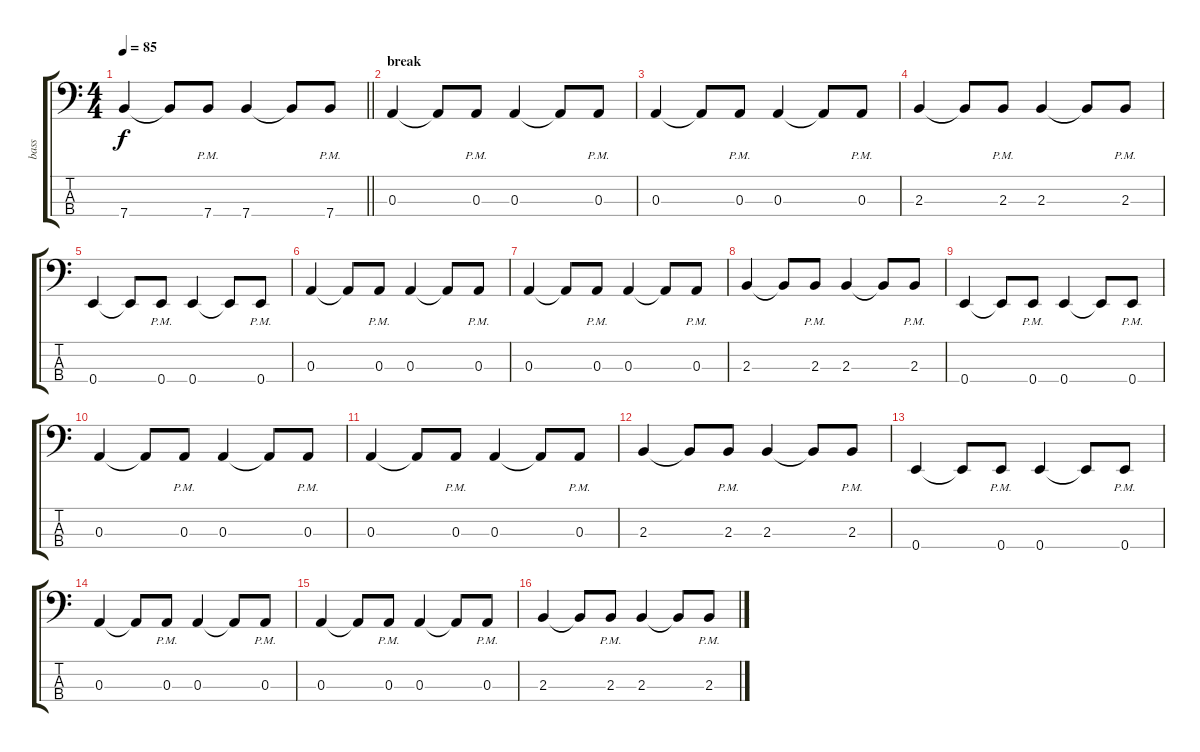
\track ("bass" "bass") {instrument acousticbass}
\staff {score tabs}
\tuning (G2 D2 A1 E1) {hide}
\ts (4 4)
\tempo 85
\clef f4
\barLineRight lightlight
\ks c
7.4.4{dy f} 7.4{t}.8 7.4{pm}.8 7.4.4 7.4{t}.8 7.4{pm}.8 |
\section ("" "break")
0.3.4 0.3{t}.8 0.3{pm}.8 0.3.4 0.3{t}.8 0.3{pm}.8 |
0.3.4 0.3{t}.8 0.3{pm}.8 0.3.4 0.3{t}.8 0.3{pm}.8 |
2.3.4 2.3{t}.8 2.3{pm}.8 2.3.4 2.3{t}.8 2.3{pm}.8 |
0.4.4 0.4{t}.8 0.4{pm}.8 0.4.4 0.4{t}.8 0.4{pm}.8 |
0.3.4 0.3{t}.8 0.3{pm}.8 0.3.4 0.3{t}.8 0.3{pm}.8 |
0.3.4 0.3{t}.8 0.3{pm}.8 0.3.4 0.3{t}.8 0.3{pm}.8 |
2.3.4 2.3{t}.8 2.3{pm}.8 2.3.4 2.3{t}.8 2.3{pm}.8 |
0.4.4 0.4{t}.8 0.4{pm}.8 0.4.4 0.4{t}.8 0.4{pm}.8 |
0.3.4 0.3{t}.8 0.3{pm}.8 0.3.4 0.3{t}.8 0.3{pm}.8 |
0.3.4 0.3{t}.8 0.3{pm}.8 0.3.4 0.3{t}.8 0.3{pm}.8 |
2.3.4 2.3{t}.8 2.3{pm}.8 2.3.4 2.3{t}.8 2.3{pm}.8 |
0.4.4 0.4{t}.8 0.4{pm}.8 0.4.4 0.4{t}.8 0.4{pm}.8 |
0.3.4 0.3{t}.8 0.3{pm}.8 0.3.4 0.3{t}.8 0.3{pm}.8 |
0.3.4 0.3{t}.8 0.3{pm}.8 0.3.4 0.3{t}.8 0.3{pm}.8 |
2.3.4 2.3{t}.8 2.3{pm}.8 2.3.4 2.3{t}.8 2.3{pm}.8
